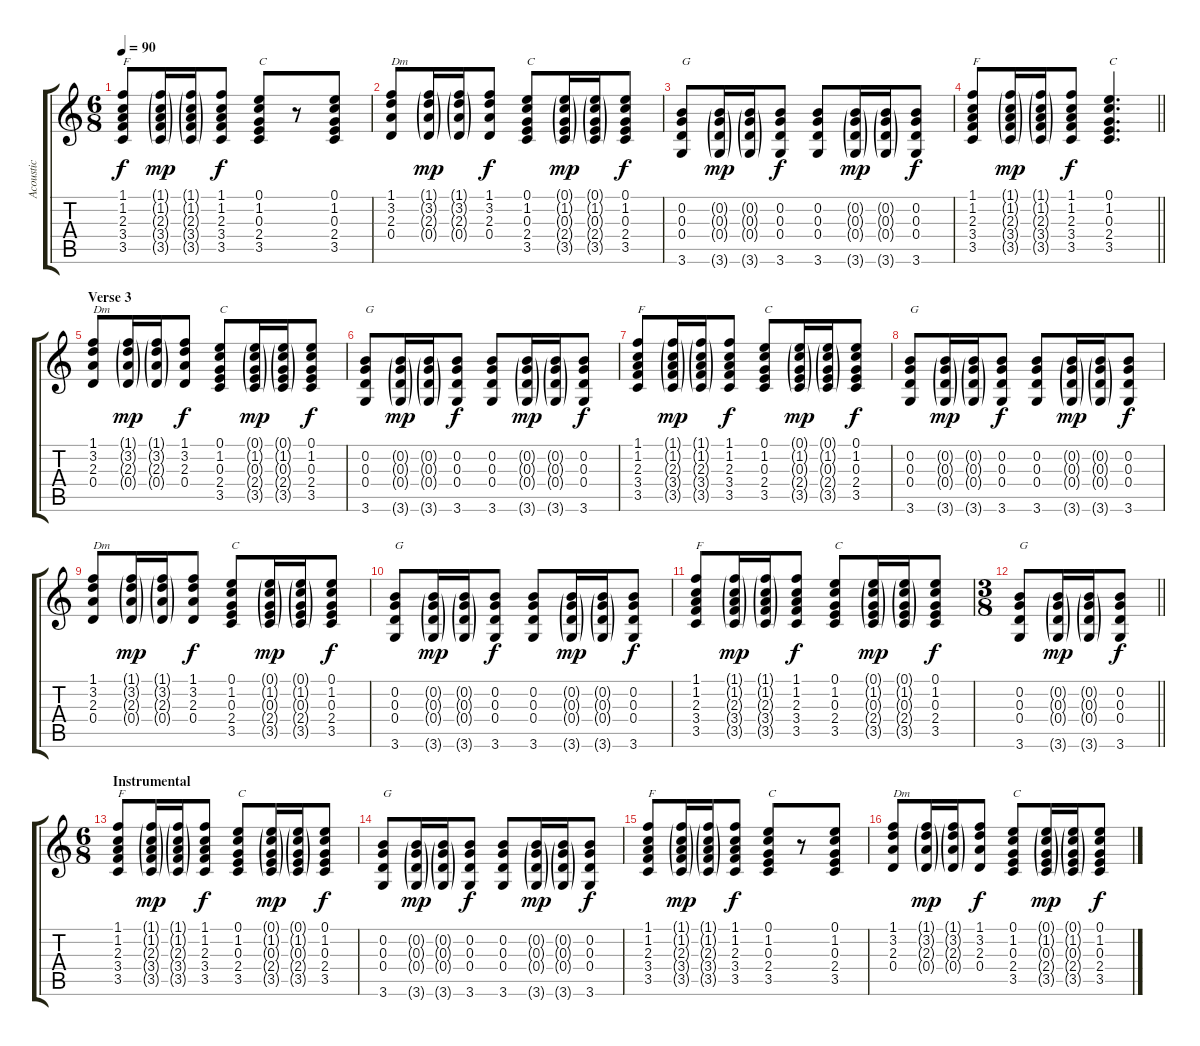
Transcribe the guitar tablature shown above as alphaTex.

\track ("Acoustic" "Acoustic") {instrument acousticguitarsteel}
\staff {score tabs}
\tuning (E4 B3 G3 D3 A2 E2) {hide}
\ts (6 8)
\tempo 90
\clef g2
\ks c
(1.1 1.2 2.3 3.4 3.5).8{txt "F" dy f} (1.1{g} 1.2{g} 2.3{g} 3.4{g} 3.5{g}).16{dy mp} (1.1{g} 1.2{g} 2.3{g} 3.4{g} 3.5{g}).16 (1.1 1.2 2.3 3.4 3.5).8{dy f} (0.1 1.2 0.3 2.4 3.5).8{txt "C"} r.8 (0.1 1.2 0.3 2.4 3.5).8 |
(1.1 3.2 2.3 0.4).8{txt "Dm"} (1.1{g} 3.2{g} 2.3{g} 0.4{g}).16{dy mp} (1.1{g} 3.2{g} 2.3{g} 0.4{g}).16 (1.1 3.2 2.3 0.4).8{dy f} (0.1 1.2 0.3 2.4 3.5).8{txt "C"} (0.1{g} 1.2{g} 0.3{g} 2.4{g} 3.5{g}).16{dy mp} (0.1{g} 1.2{g} 0.3{g} 2.4{g} 3.5{g}).16 (0.1 1.2 0.3 2.4 3.5).8{dy f} |
(0.2 0.3 0.4 3.6).8{txt "G"} (0.2{g} 0.3{g} 0.4{g} 3.6{g}).16{dy mp} (0.2{g} 0.3{g} 0.4{g} 3.6{g}).16 (0.2 0.3 0.4 3.6).8{dy f} (0.2 0.3 0.4 3.6).8 (0.2{g} 0.3{g} 0.4{g} 3.6{g}).16{dy mp} (0.2{g} 0.3{g} 0.4{g} 3.6{g}).16 (0.2 0.3 0.4 3.6).8{dy f} |
\barLineRight lightlight
(1.1 1.2 2.3 3.4 3.5).8{txt "F"} (1.1{g} 1.2{g} 2.3{g} 3.4{g} 3.5{g}).16{dy mp} (1.1{g} 1.2{g} 2.3{g} 3.4{g} 3.5{g}).16 (1.1 1.2 2.3 3.4 3.5).8{dy f} (0.1 1.2 0.3 2.4 3.5).4{d txt "C"} |
\section ("" "Verse 3")
(1.1 3.2 2.3 0.4).8{txt "Dm"} (1.1{g} 3.2{g} 2.3{g} 0.4{g}).16{dy mp} (1.1{g} 3.2{g} 2.3{g} 0.4{g}).16 (1.1 3.2 2.3 0.4).8{dy f} (0.1 1.2 0.3 2.4 3.5).8{txt "C"} (0.1{g} 1.2{g} 0.3{g} 2.4{g} 3.5{g}).16{dy mp} (0.1{g} 1.2{g} 0.3{g} 2.4{g} 3.5{g}).16 (0.1 1.2 0.3 2.4 3.5).8{dy f} |
(0.2 0.3 0.4 3.6).8{txt "G"} (0.2{g} 0.3{g} 0.4{g} 3.6{g}).16{dy mp} (0.2{g} 0.3{g} 0.4{g} 3.6{g}).16 (0.2 0.3 0.4 3.6).8{dy f} (0.2 0.3 0.4 3.6).8 (0.2{g} 0.3{g} 0.4{g} 3.6{g}).16{dy mp} (0.2{g} 0.3{g} 0.4{g} 3.6{g}).16 (0.2 0.3 0.4 3.6).8{dy f} |
(1.1 1.2 2.3 3.4 3.5).8{txt "F"} (1.1{g} 1.2{g} 2.3{g} 3.4{g} 3.5{g}).16{dy mp} (1.1{g} 1.2{g} 2.3{g} 3.4{g} 3.5{g}).16 (1.1 1.2 2.3 3.4 3.5).8{dy f} (0.1 1.2 0.3 2.4 3.5).8{txt "C"} (0.1{g} 1.2{g} 0.3{g} 2.4{g} 3.5{g}).16{dy mp} (0.1{g} 1.2{g} 0.3{g} 2.4{g} 3.5{g}).16 (0.1 1.2 0.3 2.4 3.5).8{dy f} |
(0.2 0.3 0.4 3.6).8{txt "G"} (0.2{g} 0.3{g} 0.4{g} 3.6{g}).16{dy mp} (0.2{g} 0.3{g} 0.4{g} 3.6{g}).16 (0.2 0.3 0.4 3.6).8{dy f} (0.2 0.3 0.4 3.6).8 (0.2{g} 0.3{g} 0.4{g} 3.6{g}).16{dy mp} (0.2{g} 0.3{g} 0.4{g} 3.6{g}).16 (0.2 0.3 0.4 3.6).8{dy f} |
(1.1 3.2 2.3 0.4).8{txt "Dm"} (1.1{g} 3.2{g} 2.3{g} 0.4{g}).16{dy mp} (1.1{g} 3.2{g} 2.3{g} 0.4{g}).16 (1.1 3.2 2.3 0.4).8{dy f} (0.1 1.2 0.3 2.4 3.5).8{txt "C"} (0.1{g} 1.2{g} 0.3{g} 2.4{g} 3.5{g}).16{dy mp} (0.1{g} 1.2{g} 0.3{g} 2.4{g} 3.5{g}).16 (0.1 1.2 0.3 2.4 3.5).8{dy f} |
(0.2 0.3 0.4 3.6).8{txt "G"} (0.2{g} 0.3{g} 0.4{g} 3.6{g}).16{dy mp} (0.2{g} 0.3{g} 0.4{g} 3.6{g}).16 (0.2 0.3 0.4 3.6).8{dy f} (0.2 0.3 0.4 3.6).8 (0.2{g} 0.3{g} 0.4{g} 3.6{g}).16{dy mp} (0.2{g} 0.3{g} 0.4{g} 3.6{g}).16 (0.2 0.3 0.4 3.6).8{dy f} |
(1.1 1.2 2.3 3.4 3.5).8{txt "F"} (1.1{g} 1.2{g} 2.3{g} 3.4{g} 3.5{g}).16{dy mp} (1.1{g} 1.2{g} 2.3{g} 3.4{g} 3.5{g}).16 (1.1 1.2 2.3 3.4 3.5).8{dy f} (0.1 1.2 0.3 2.4 3.5).8{txt "C"} (0.1{g} 1.2{g} 0.3{g} 2.4{g} 3.5{g}).16{dy mp} (0.1{g} 1.2{g} 0.3{g} 2.4{g} 3.5{g}).16 (0.1 1.2 0.3 2.4 3.5).8{dy f} |
\ts (3 8)
\barLineRight lightlight
(0.2 0.3 0.4 3.6).8{txt "G"} (0.2{g} 0.3{g} 0.4{g} 3.6{g}).16{dy mp} (0.2{g} 0.3{g} 0.4{g} 3.6{g}).16 (0.2 0.3 0.4 3.6).8{dy f} |
\ts (6 8)
\section ("" "Instrumental")
(1.1 1.2 2.3 3.4 3.5).8{txt "F"} (1.1{g} 1.2{g} 2.3{g} 3.4{g} 3.5{g}).16{dy mp} (1.1{g} 1.2{g} 2.3{g} 3.4{g} 3.5{g}).16 (1.1 1.2 2.3 3.4 3.5).8{dy f} (0.1 1.2 0.3 2.4 3.5).8{txt "C"} (0.1{g} 1.2{g} 0.3{g} 2.4{g} 3.5{g}).16{dy mp} (0.1{g} 1.2{g} 0.3{g} 2.4{g} 3.5{g}).16 (0.1 1.2 0.3 2.4 3.5).8{dy f} |
(0.2 0.3 0.4 3.6).8{txt "G"} (0.2{g} 0.3{g} 0.4{g} 3.6{g}).16{dy mp} (0.2{g} 0.3{g} 0.4{g} 3.6{g}).16 (0.2 0.3 0.4 3.6).8{dy f} (0.2 0.3 0.4 3.6).8 (0.2{g} 0.3{g} 0.4{g} 3.6{g}).16{dy mp} (0.2{g} 0.3{g} 0.4{g} 3.6{g}).16 (0.2 0.3 0.4 3.6).8{dy f} |
(1.1 1.2 2.3 3.4 3.5).8{txt "F"} (1.1{g} 1.2{g} 2.3{g} 3.4{g} 3.5{g}).16{dy mp} (1.1{g} 1.2{g} 2.3{g} 3.4{g} 3.5{g}).16 (1.1 1.2 2.3 3.4 3.5).8{dy f} (0.1 1.2 0.3 2.4 3.5).8{txt "C"} r.8 (0.1 1.2 0.3 2.4 3.5).8 |
(1.1 3.2 2.3 0.4).8{txt "Dm"} (1.1{g} 3.2{g} 2.3{g} 0.4{g}).16{dy mp} (1.1{g} 3.2{g} 2.3{g} 0.4{g}).16 (1.1 3.2 2.3 0.4).8{dy f} (0.1 1.2 0.3 2.4 3.5).8{txt "C"} (0.1{g} 1.2{g} 0.3{g} 2.4{g} 3.5{g}).16{dy mp} (0.1{g} 1.2{g} 0.3{g} 2.4{g} 3.5{g}).16 (0.1 1.2 0.3 2.4 3.5).8{dy f}
